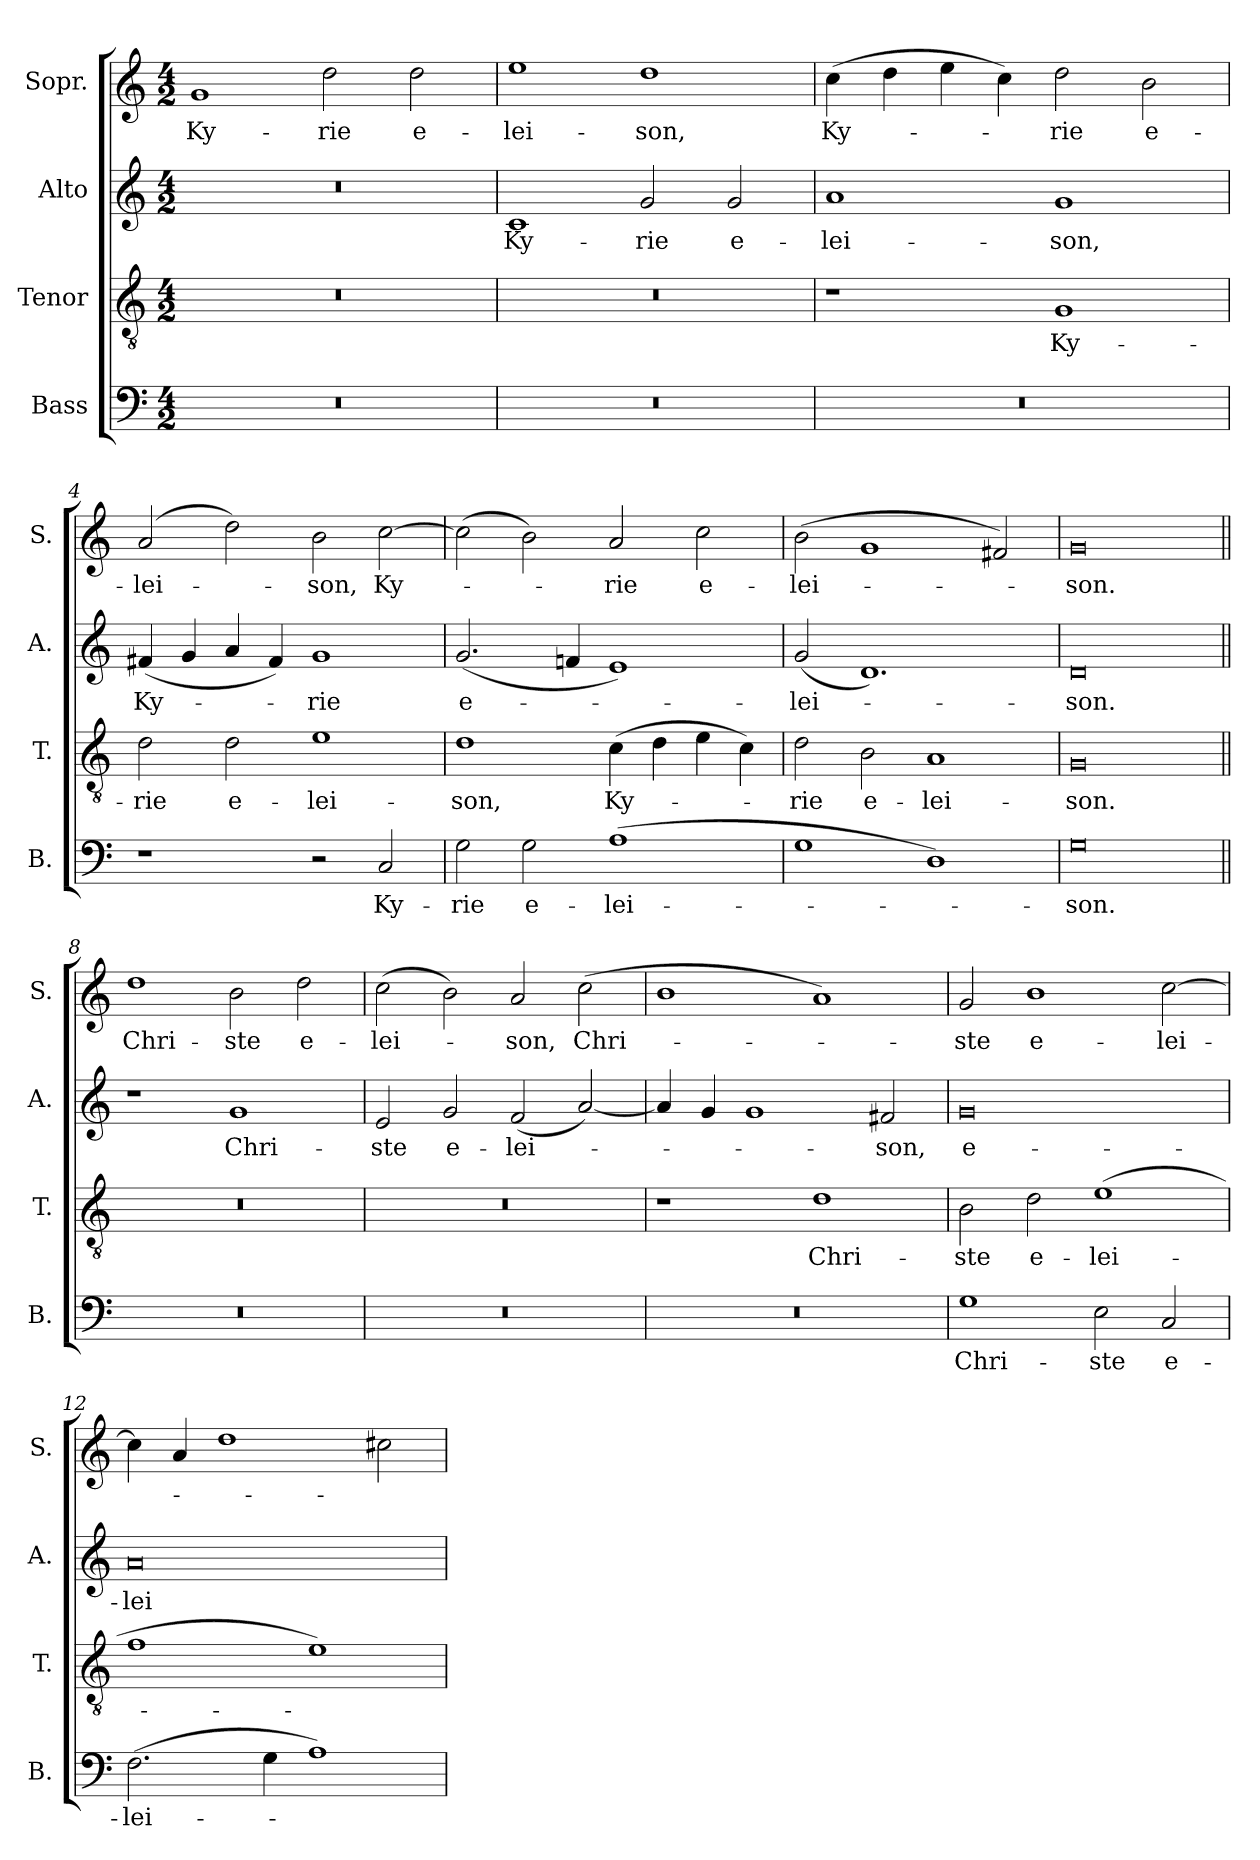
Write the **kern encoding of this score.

**kern	**text	**kern	**text	**kern	**text	**kern	**text
*part4	*part4	*part3	*part3	*part2	*part2	*part1	*part1
*staff4	*staff4	*staff3	*staff3	*staff2	*staff2	*staff1	*staff1
*I"Bass	*	*I"Tenor	*	*I"Alto	*	*I"Sopr.	*
*I'B.	*	*I'T.	*	*I'A.	*	*I'S.	*
*clefF4	*	*clefGv2	*	*clefG2	*	*clefG2	*
*	*	*ITrd7c12	*	*	*	*	*
*k[]	*	*k[]	*	*k[]	*	*k[]	*
*M4/2	*	*M4/2	*	*M4/2	*	*M4/2	*
*MM224	*	*MM224	*	*MM224	*	*MM224	*
=1	=1	=1	=1	=1	=1	=1	=1
0r	.	0r	.	0r	.	1g	Ky-
.	.	.	.	.	.	2dd\	-rie
.	.	.	.	.	.	2dd\	e-
=2	=2	=2	=2	=2	=2	=2	=2
0r	.	0r	.	1c	Ky-	1ee	-lei-
.	.	.	.	2g/	-rie	1dd	-son,
.	.	.	.	2g/	e-	.	.
=3	=3	=3	=3	=3	=3	=3	=3
0r	.	1r	.	1a	-lei-	(4cc\	Ky-
.	.	.	.	.	.	4dd\	.
.	.	.	.	.	.	4ee\	.
.	.	.	.	.	.	4cc\)	.
.	.	1GG	Ky-	1g	-son,	2dd\	-rie
.	.	.	.	.	.	2b\	e-
=4	=4	=4	=4	=4	=4	=4	=4
1r	.	2D\	-rie	(4f#i/	Ky-	(2a/	-lei-
.	.	.	.	4g/	.	.	.
.	.	2D\	e-	4a/	.	2dd\)	.
.	.	.	.	4f#/)	.	.	.
2r	.	1E	-lei-	1g	-rie	2b\	-son,
2C/	Ky-	.	.	.	.	[2cc\	Ky-
=5	=5	=5	=5	=5	=5	=5	=5
2G\	-rie	1D	-son,	(2.g/	e-	(2cc\]	.
2G\	e-	.	.	.	.	2b\)	.
.	.	.	.	4fn/	.	.	.
(1A	-lei-	(4C\	Ky-	1e)	.	2a/	-rie
.	.	4D\	.	.	.	.	.
.	.	4E\	.	.	.	2cc\	e-
.	.	4C\)	.	.	.	.	.
=6	=6	=6	=6	=6	=6	=6	=6
1G	.	2D\	-rie	(2g/	-lei-	(2b\	-lei-
.	.	2BB\	e-	1.d)	.	1g	.
1D)	.	1AA	-lei-	.	.	.	.
.	.	.	.	.	.	2f#X/)	.
=7	=7	=7	=7	=7	=7	=7	=7
0G	-son.	0GG	-son.	0d	-son.	0g	-son.
!!LO:LB:g=z
=8||	=8||	=8||	=8||	=8||	=8||	=8||	=8||
0r	.	0r	.	1r	.	1dd	Chri-
.	.	.	.	1g	Chri-	2b\	-ste
.	.	.	.	.	.	2dd\	e-
=9	=9	=9	=9	=9	=9	=9	=9
0r	.	0r	.	2e/	-ste	(2cc\	-lei-
.	.	.	.	2g/	e-	2b\)	.
.	.	.	.	(2f/	-lei-	2a/	-son,
.	.	.	.	[2a/)	.	(2cc\	Chri-
=10	=10	=10	=10	=10	=10	=10	=10
0r	.	1r	.	4a/]	.	1b	.
.	.	.	.	4g/	.	.	.
.	.	.	.	1g	.	.	.
.	.	1D	Chri-	.	.	1a)	.
.	.	.	.	2f#X/	-son,	.	.
=11	=11	=11	=11	=11	=11	=11	=11
1G	Chri-	2BB\	-ste	0g	e-	2g/	-ste
.	.	2D\	e-	.	.	1b	e-
2E\	-ste	(1E	-lei-	.	.	.	.
2C/	e-	.	.	.	.	[2cc\	-lei-
=12	=12	=12	=12	=12	=12	=12	=12
(2.F\	-lei-	1F	.	0a	-lei-	4cc\]	.
.	.	.	.	.	.	4a/	.
.	.	.	.	.	.	1dd	.
4G\	.	.	.	.	.	.	.
1A)	.	1E)	.	.	.	.	.
.	.	.	.	.	.	2cc#X\	.
=	=	=	=	=	=	=	=
*-	*-	*-	*-	*-	*-	*-	*-
